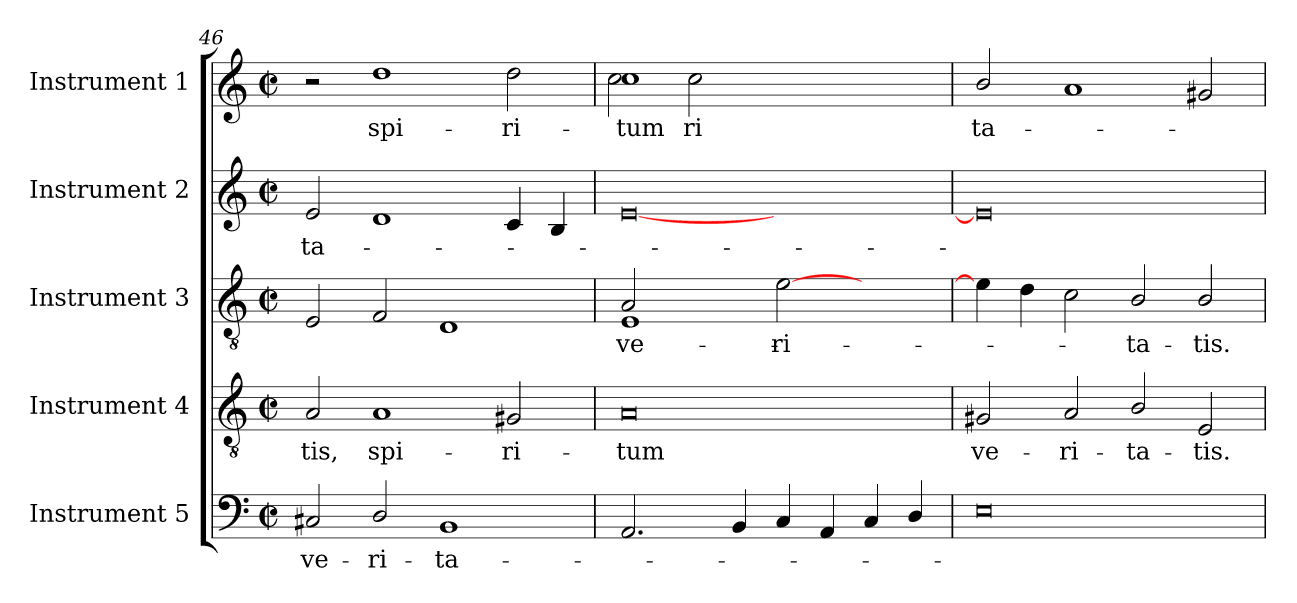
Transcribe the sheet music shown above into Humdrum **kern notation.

**kern	**text	**kern	**text	**kern	**text	**kern	**text	**kern	**text
*part5	*part5	*part4	*part4	*part3	*part3	*part2	*part2	*part1	*part1
*staff5	*staff5	*staff4	*staff4	*staff3	*staff3	*staff2	*staff2	*staff1	*staff1
*I"Instrument 5	*	*I"Instrument 4	*	*I"Instrument 3	*	*I"Instrument 2	*	*I"Instrument 1	*
*clefF4	*	*clefGv2	*	*clefGv2	*	*clefG2	*	*clefG2	*
*M2/2	*	*M2/2	*	*M2/2	*	*M2/2	*	*M2/2	*
*met(c|)	*	*met(c|)	*	*met(c|)	*	*met(c|)	*	*met(c|)	*
=46	=46	=46	=46	=46	=46	=46	=46	=46	=46
!	!LO:LY:b:cj	!	!LO:LY:b:cj	!	!	!	!LO:LY:b:cj	!	!
2C#X/	ve-	2A/	-tis,	2E/	.	2e/	-ta-	2r	.
!	!LO:LY:b:cj	!	!LO:LY:b:cj	!	!	!	!	!	!LO:LY:b:cj
2D/	-ri-	1A	spi-	2F/	.	1d	.	1dd	spi-
!	!LO:LY:b:cj	!	!	!	!	!	!	!	!
1BB	-ta-	.	.	1D	.	.	.	.	.
!	!	!	!LO:LY:b:cj	!	!	!	!	!	!LO:LY:b:cj
.	.	2G#X/	-ri-	.	.	4c/	.	2dd\	-ri-
.	.	.	.	.	.	4B/	.	.	.
=47	=47	=47	=47	=47	=47	=47	=47	=47	=47
!	!	!LO:N:vis=0	!LO:LY:b:cj	!	!LO:LY:b:cj	!	!	!	!
*	*	*	*	*^	*	*	*	*	*
!	!	!	!	!	!	!LO:LY:b:cj	!LO:N:vis=0	!	!	!LO:LY:b:cj
*	*	*	*	*	*	*	*	*	*^	*
!	!	!	!	!	!	!	!	!	!	!	!LO:LY:b:cj
2.AA/	.	1A	-tum	2A/	1E	ve-	[<1e	.	1cc	2cc\	-tum
!	!	!	!	!	!	!	!	!	!	!	!LO:LY:b:cj
.	.	.	.	2ryy	.	.	.	.	.	2cc\	-ri-
4BB/	.	.	.	.	.	.	.	.	.	.	.
!	!	!	!	!	!	!LO:LY:b:cj	!	!	!	!	!
4C/	.	1ryy	.	1ryy	[>2e\	-ri-	1ryy	.	1ryy	1ryy	.
4AA/	.	.	.	.	.	.	.	.	.	.	.
4C/	.	.	.	.	2ryy	.	.	.	.	.	.
4D/	.	.	.	.	.	.	.	.	.	.	.
*	*	*	*	*v	*v	*	*	*	*v	*v	*
=48	=48	=48	=48	=48	=48	=48	=48	=48	=48
!	!	!	!LO:LY:b:cj	!	!	!	!	!	!LO:LY:b:cj
0E	.	2G#X/	ve-	4e\]	.	0e]	.	2b/	-ta-
.	.	.	.	4d\	.	.	.	.	.
!	!	!	!LO:LY:b:cj	!	!	!	!	!	!
.	.	2A/	-ri-	2c\	.	.	.	1a	.
!	!	!	!LO:LY:b:cj	!	!LO:LY:b:cj	!	!	!	!
.	.	2B/	-ta-	2B/	-ta-	.	.	.	.
!	!	!	!LO:LY:b:cj	!	!LO:LY:b:cj	!	!	!	!
.	.	2E/	-tis.	2B/	-tis.	.	.	2g#/	.
=	=	=	=	=	=	=	=	=	=
*-	*-	*-	*-	*-	*-	*-	*-	*-	*-
